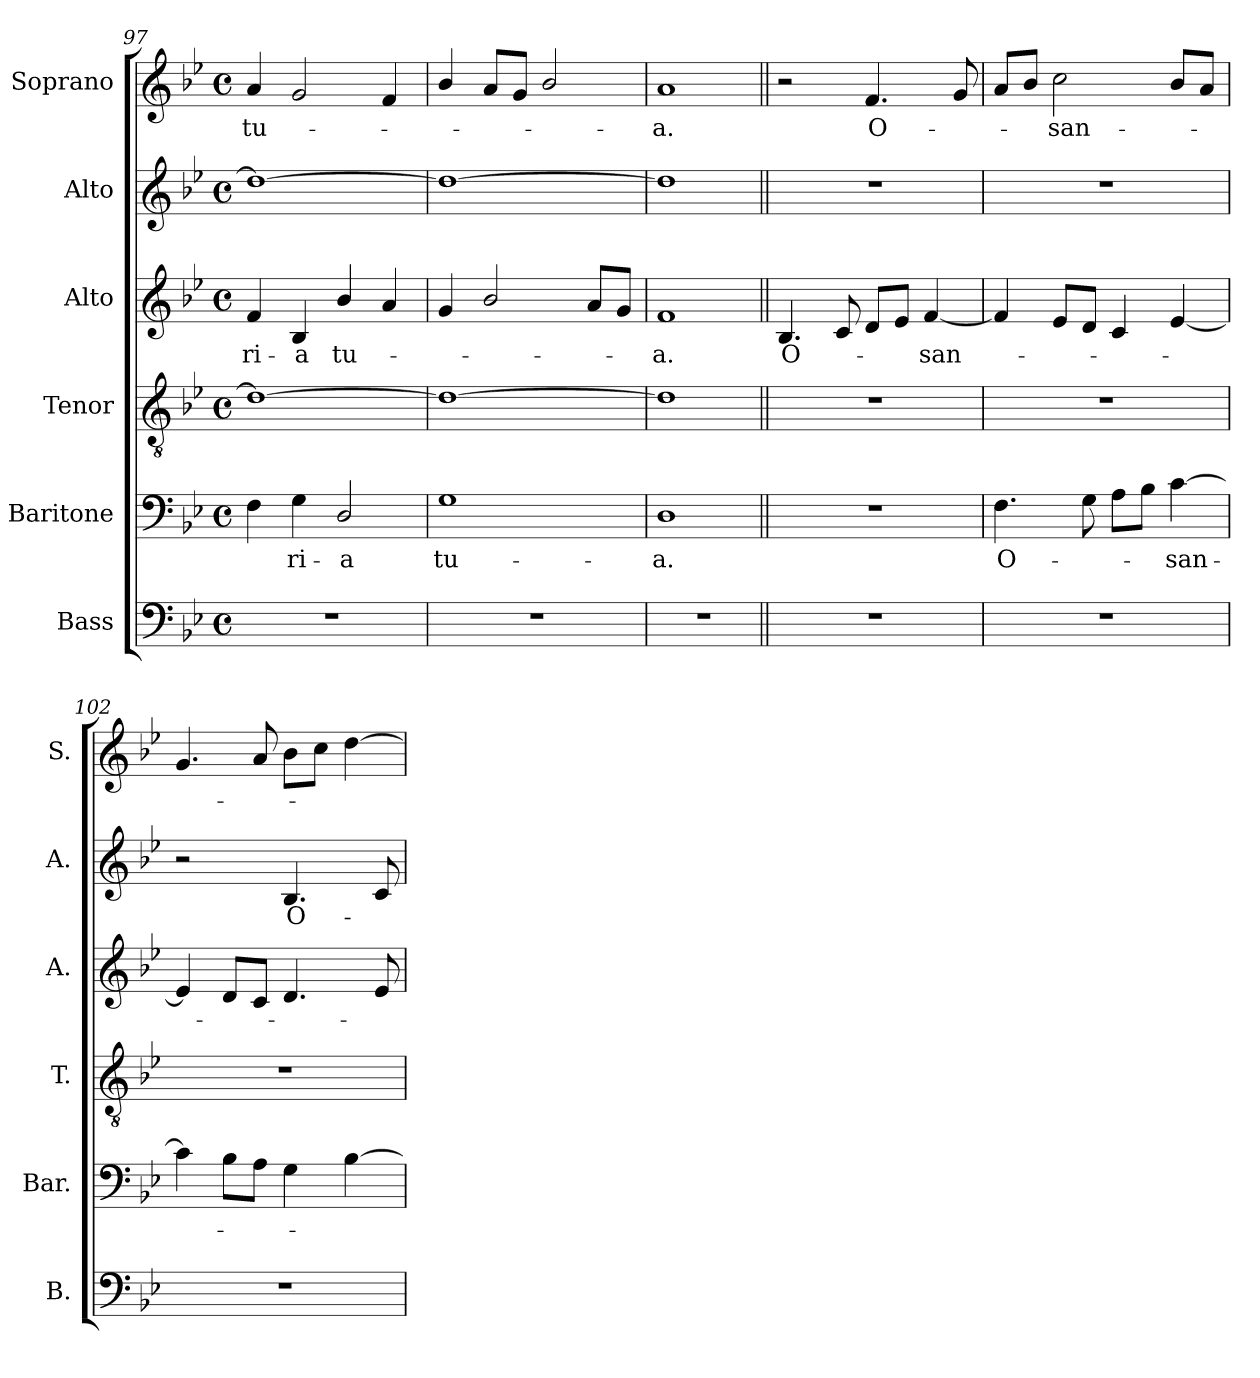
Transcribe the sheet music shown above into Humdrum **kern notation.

**kern	**kern	**text	**kern	**kern	**text	**kern	**text	**kern	**text
*part6	*part5	*part5	*part4	*part3	*part3	*part2	*part2	*part1	*part1
*staff6	*staff5	*staff5	*staff4	*staff3	*staff3	*staff2	*staff2	*staff1	*staff1
*I"Bass	*I"Baritone	*	*I"Tenor	*I"Alto	*	*I"Alto	*	*I"Soprano	*
*I'B.	*I'Bar.	*	*I'T.	*I'A.	*	*I'A.	*	*I'S.	*
*clefF4	*clefF4	*	*clefGv2	*clefG2	*	*clefG2	*	*clefG2	*
*	*	*	*ITrd7c12	*	*	*	*	*	*
*k[b-e-]	*k[b-e-]	*	*k[b-e-]	*k[b-e-]	*	*k[b-e-]	*	*k[b-e-]	*
*B-:	*B-:	*	*B-:	*B-:	*	*B-:	*	*B-:	*
*M4/4	*M4/4	*	*M4/4	*M4/4	*	*M4/4	*	*M4/4	*
*met(c)	*met(c)	*	*met(c)	*met(c)	*	*met(c)	*	*met(c)	*
=97	=97	=97	=97	=97	=97	=97	=97	=97	=97
!	!	!	!	!	!LO:LY:b:color=#000000	!	!	!	!
!	!	!	!	!	!	!	!	!	!LO:LY:b:color=#000000
1r	4Fi\	.	1Di_	4fi/	-ri-	1ddi_	.	4ai/	tu-
!	!	!LO:LY:b:color=#000000	!	!	!	!	!	!	!
!	!	!	!	!	!LO:LY:b:color=#000000	!	!	!	!
.	4Gi\	-ri-	.	4B-i/	-a	.	.	2gi/	.
!	!	!LO:LY:b:color=#000000	!	!	!	!	!	!	!
!	!	!	!	!	!LO:LY:b:color=#000000	!	!	!	!
.	2Di/	-a	.	4b-i/	tu-	.	.	.	.
.	.	.	.	4ai/	.	.	.	4fi/	.
!!LO:LB:g=z
=98	=98	=98	=98	=98	=98	=98	=98	=98	=98
!	!	!LO:LY:b:color=#000000	!	!	!	!	!	!	!
1r	1Gi	tu-	1Di_	4gi/	.	1ddi_	.	4b-i/	.
.	.	.	.	2b-i/	.	.	.	8ai/L	.
.	.	.	.	.	.	.	.	8gi/J	.
.	.	.	.	.	.	.	.	2b-i/	.
.	.	.	.	8ai/L	.	.	.	.	.
.	.	.	.	8gi/J	.	.	.	.	.
=99	=99	=99	=99	=99	=99	=99	=99	=99	=99
!	!	!LO:LY:b:color=#000000	!	!	!	!	!	!	!
!	!	!	!	!	!LO:LY:b:color=#000000	!	!	!	!
!	!	!	!	!	!	!	!	!	!LO:LY:b:color=#000000
1r	1Di	-a.	1Di]	1fi	-a.	1ddi]	.	1ai	-a.
=100||	=100||	=100||	=100||	=100||	=100||	=100||	=100||	=100||	=100||
!	!	!	!	!	!LO:LY:b:color=#000000	!	!	!	!
1r	1r	.	1r	4.B-i/	O-	1r	.	2r	.
.	.	.	.	8ci/	.	.	.	.	.
!	!	!	!	!	!	!	!	!	!LO:LY:b:color=#000000
.	.	.	.	8di/L	.	.	.	4.fi/	O-
.	.	.	.	8e-i/J	.	.	.	.	.
!	!	!	!	!	!LO:LY:b:color=#000000	!	!	!	!
.	.	.	.	[4fi/	-san-	.	.	.	.
.	.	.	.	.	.	.	.	8gi/	.
=101	=101	=101	=101	=101	=101	=101	=101	=101	=101
!	!	!LO:LY:b:color=#000000	!	!	!	!	!	!	!
1r	4.Fi\	O-	1r	4fi/]	.	1r	.	8ai/L	.
.	.	.	.	.	.	.	.	8b-i/J	.
!	!	!	!	!	!	!	!	!	!LO:LY:b:color=#000000
.	.	.	.	8e-i/L	.	.	.	2cci\	-san-
.	8Gi\	.	.	8di/J	.	.	.	.	.
.	8Ai\L	.	.	4ci/	.	.	.	.	.
.	8B-i\J	.	.	.	.	.	.	.	.
!	!	!LO:LY:b:color=#000000	!	!	!	!	!	!	!
.	[4ci\	-san-	.	[4e-i/	.	.	.	8b-i/L	.
.	.	.	.	.	.	.	.	8ai/J	.
=102	=102	=102	=102	=102	=102	=102	=102	=102	=102
1r	4ci\]	.	1r	4e-i/]	.	2r	.	4.gi/	.
.	8B-i\L	.	.	8di/L	.	.	.	.	.
.	8Ai\J	.	.	8ci/J	.	.	.	8ai/	.
!	!	!	!	!	!	!	!LO:LY:b:color=#000000	!	!
.	4Gi\	.	.	4.di/	.	4.B-i/	O-	8b-i\L	.
.	.	.	.	.	.	.	.	8cci\J	.
.	[4B-i\	.	.	.	.	.	.	[4ddi\	.
.	.	.	.	8e-i/	.	8ci/	.	.	.
=	=	=	=	=	=	=	=	=	=
*-	*-	*-	*-	*-	*-	*-	*-	*-	*-
